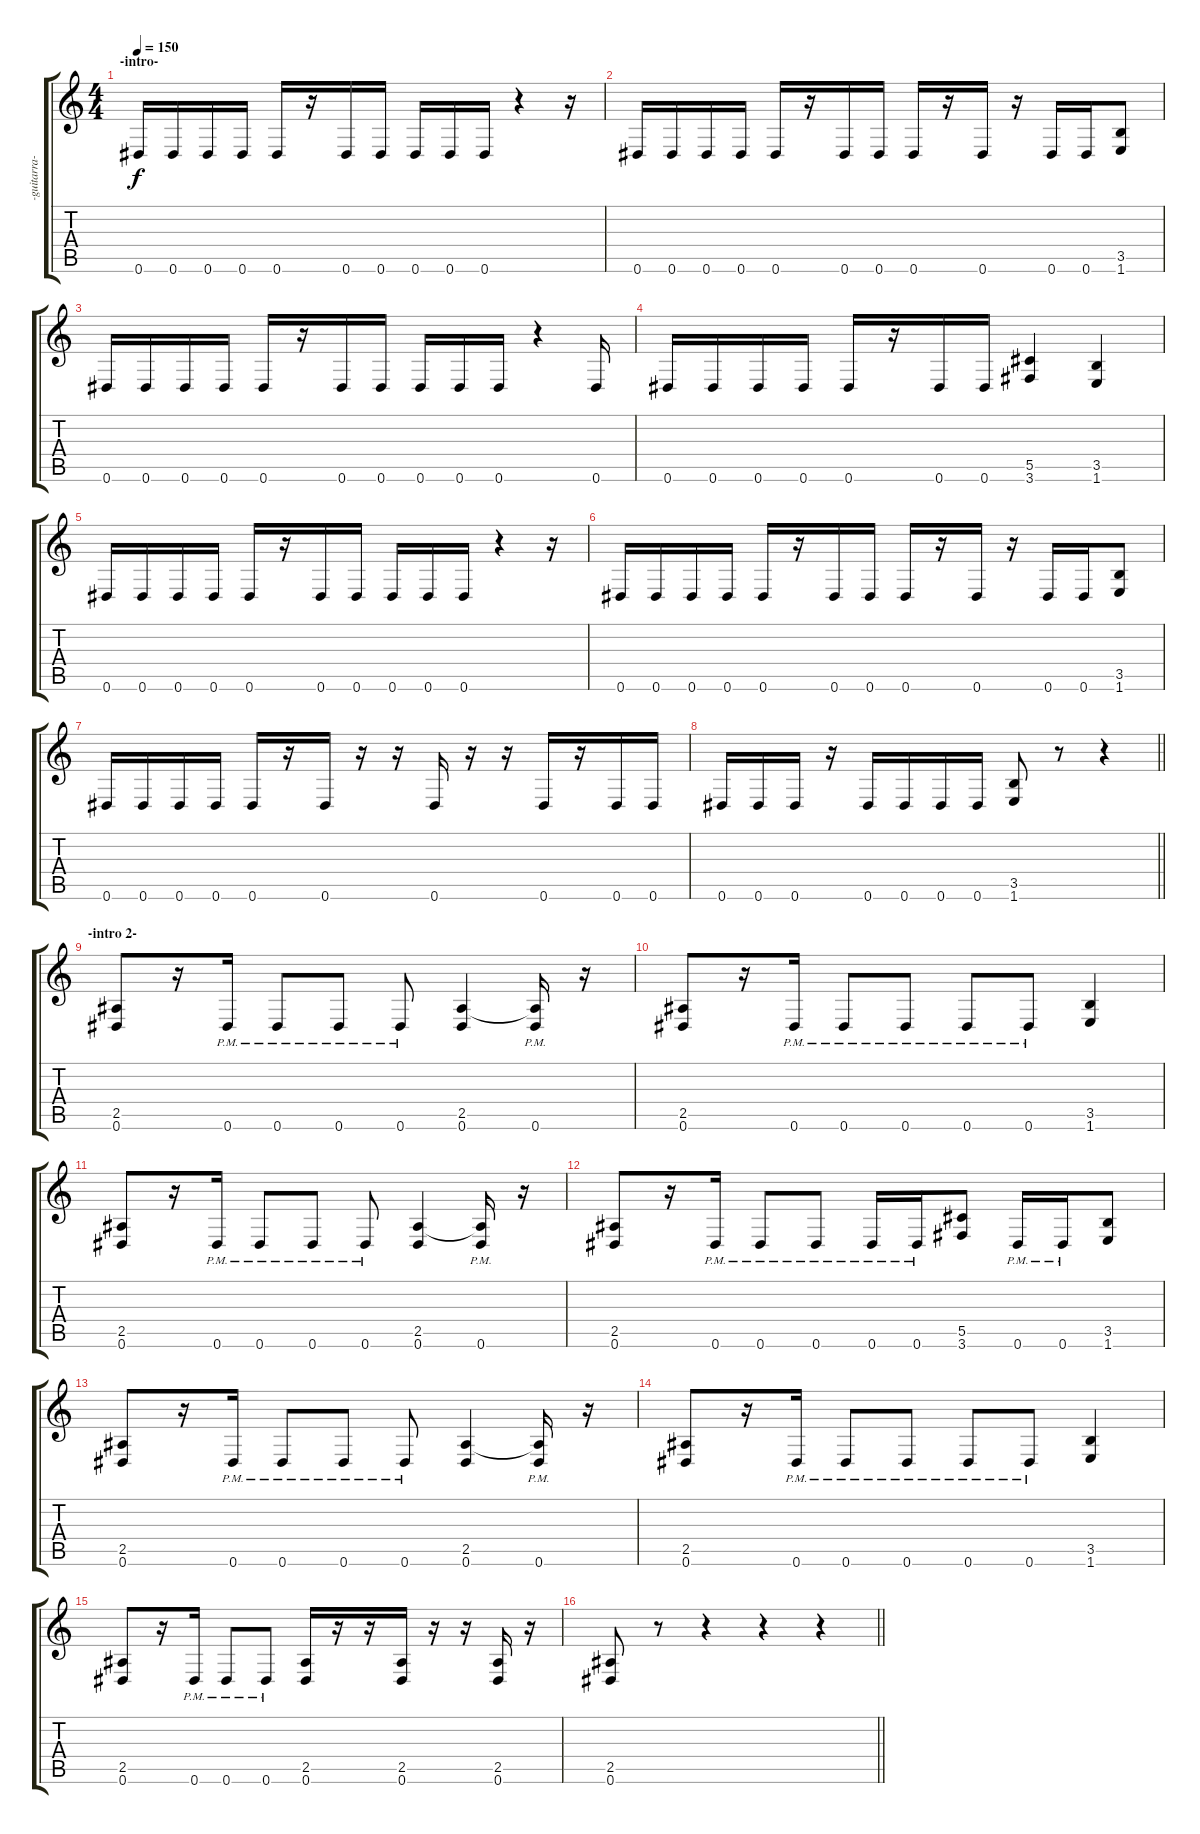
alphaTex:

\track ("-guitarra-" "-guitarra-") {instrument distortionguitar}
\staff {score tabs}
\tuning (Eb4 Bb3 Gb3 Db3 Ab2 Eb2) {hide}
\ts (4 4)
\section ("" "-intro-")
\tempo 150
\clef g2
\ks c
0.6.16{dy f instrument distortionguitar} 0.6.16 0.6.16 0.6.16 0.6.16 r.16 0.6.16 0.6.16 0.6.16 0.6.16 0.6.16 r.4 r.16 |
0.6.16 0.6.16 0.6.16 0.6.16 0.6.16 r.16 0.6.16 0.6.16 0.6.16 r.16 0.6.16 r.16 0.6.16 0.6.16 (3.5 1.6).8 |
0.6.16 0.6.16 0.6.16 0.6.16 0.6.16 r.16 0.6.16 0.6.16 0.6.16 0.6.16 0.6.16 r.4 0.6.16 |
0.6.16 0.6.16 0.6.16 0.6.16 0.6.16 r.16 0.6.16 0.6.16 (5.5 3.6).4 (3.5 1.6).4 |
0.6.16 0.6.16 0.6.16 0.6.16 0.6.16 r.16 0.6.16 0.6.16 0.6.16 0.6.16 0.6.16 r.4 r.16 |
0.6.16 0.6.16 0.6.16 0.6.16 0.6.16 r.16 0.6.16 0.6.16 0.6.16 r.16 0.6.16 r.16 0.6.16 0.6.16 (3.5 1.6).8 |
0.6.16 0.6.16 0.6.16 0.6.16 0.6.16 r.16 0.6.16 r.16 r.16 0.6.16 r.16 r.16 0.6.16 r.16 0.6.16 0.6.16 |
\barLineRight lightlight
0.6.16 0.6.16 0.6.16 r.16 0.6.16 0.6.16 0.6.16 0.6.16 (3.5 1.6).8 r.8 r.4 |
\section ("" "-intro 2-")
(2.5 0.6).8 r.16 0.6{pm}.16 0.6{pm}.8 0.6{pm}.8 0.6{pm}.8 (2.5 0.6).4 (2.5{t} 0.6{pm}).16 r.16 |
(2.5 0.6).8 r.16 0.6{pm}.16 0.6{pm}.8 0.6{pm}.8 0.6{pm}.8 0.6{pm}.8 (3.5 1.6).4 |
(2.5 0.6).8 r.16 0.6{pm}.16 0.6{pm}.8 0.6{pm}.8 0.6{pm}.8 (2.5 0.6).4 (2.5{t} 0.6{pm}).16 r.16 |
(2.5 0.6).8 r.16 0.6{pm}.16 0.6{pm}.8 0.6{pm}.8 0.6{pm}.16 0.6{pm}.16 (5.5 3.6).8 0.6{pm}.16 0.6{pm}.16 (3.5 1.6).8 |
(2.5 0.6).8 r.16 0.6{pm}.16 0.6{pm}.8 0.6{pm}.8 0.6{pm}.8 (2.5 0.6).4 (2.5{t} 0.6{pm}).16 r.16 |
(2.5 0.6).8 r.16 0.6{pm}.16 0.6{pm}.8 0.6{pm}.8 0.6{pm}.8 0.6{pm}.8 (3.5 1.6).4 |
(2.5 0.6).8 r.16 0.6{pm}.16 0.6{pm}.8 0.6{pm}.8 (2.5 0.6).16 r.16 r.16 (2.5 0.6).16 r.16 r.16 (2.5 0.6).16 r.16 |
\barLineRight lightlight
(2.5 0.6).8 r.8 r.4 r.4 r.4
